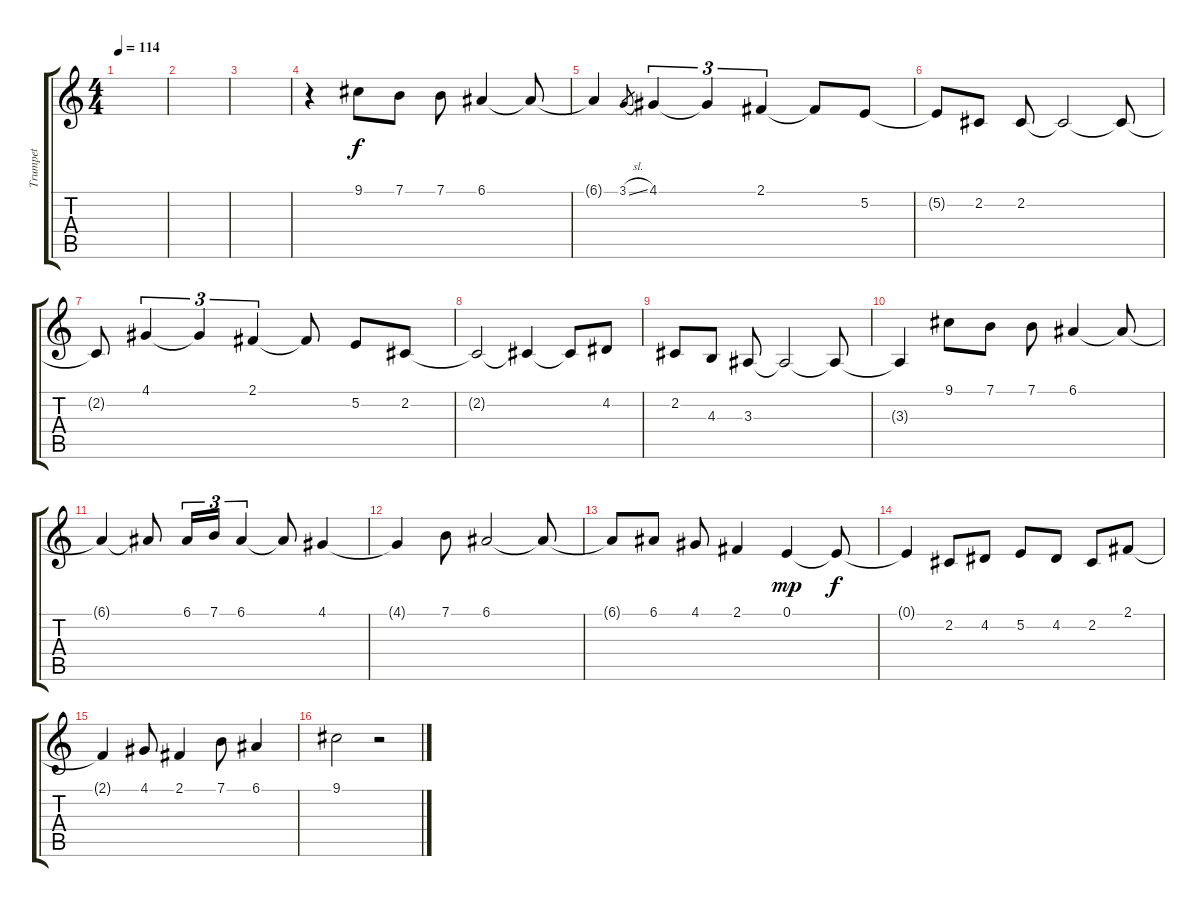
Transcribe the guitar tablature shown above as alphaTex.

\track ("Trumpet" "Trumpet") {instrument trumpet}
\staff {score tabs}
\tuning (E4 B3 G3 D3 A2 E2) {hide}
\ts (4 4)
\tempo 114
\clef g2
\ks c
|
|
|
r.4 9.1.8 7.1.8 7.1.8 6.1.4 6.1{t}.8 |
6.1{t}.4 3.1{sl}.8{gr} 4.1.4{tu (3 2)} 4.1{t}.4{tu (3 2)} 2.1.4{tu (3 2)} 2.1{t}.8 5.2.8 |
5.2{t}.8 2.2.8 2.2.8 2.2{t}.2 2.2{t}.8 |
2.2{t}.8 4.1.4{tu (3 2)} 4.1{t}.4{tu (3 2)} 2.1.4{tu (3 2)} 2.1{t}.8 5.2.8 2.2.8 |
2.2{t}.2 2.2{t}.4 2.2{t}.8 4.2.8 |
2.2.8 4.3.8 3.3.8 3.3{t}.2 3.3{t}.8 |
3.3{t}.4 9.1.8 7.1.8 7.1.8 6.1.4 6.1{t}.8 |
6.1{t}.4 6.1{t}.8 6.1.16{tu (3 2)} 7.1.16{tu (3 2)} 6.1.4{tu (3 2)} 6.1{t}.8 4.1.4 |
4.1{t}.4 7.1.8 6.1.2 6.1{t}.8 |
6.1{t}.8 6.1.8 4.1.8 2.1.4 0.1.4{dy mp} 0.1{t}.8{dy f} |
0.1{t}.4 2.2.8 4.2.8 5.2.8 4.2.8 2.2.8 2.1.8 |
2.1{t}.4 4.1.8 2.1.4 7.1.8 6.1.4 |
9.1.2 r.2
